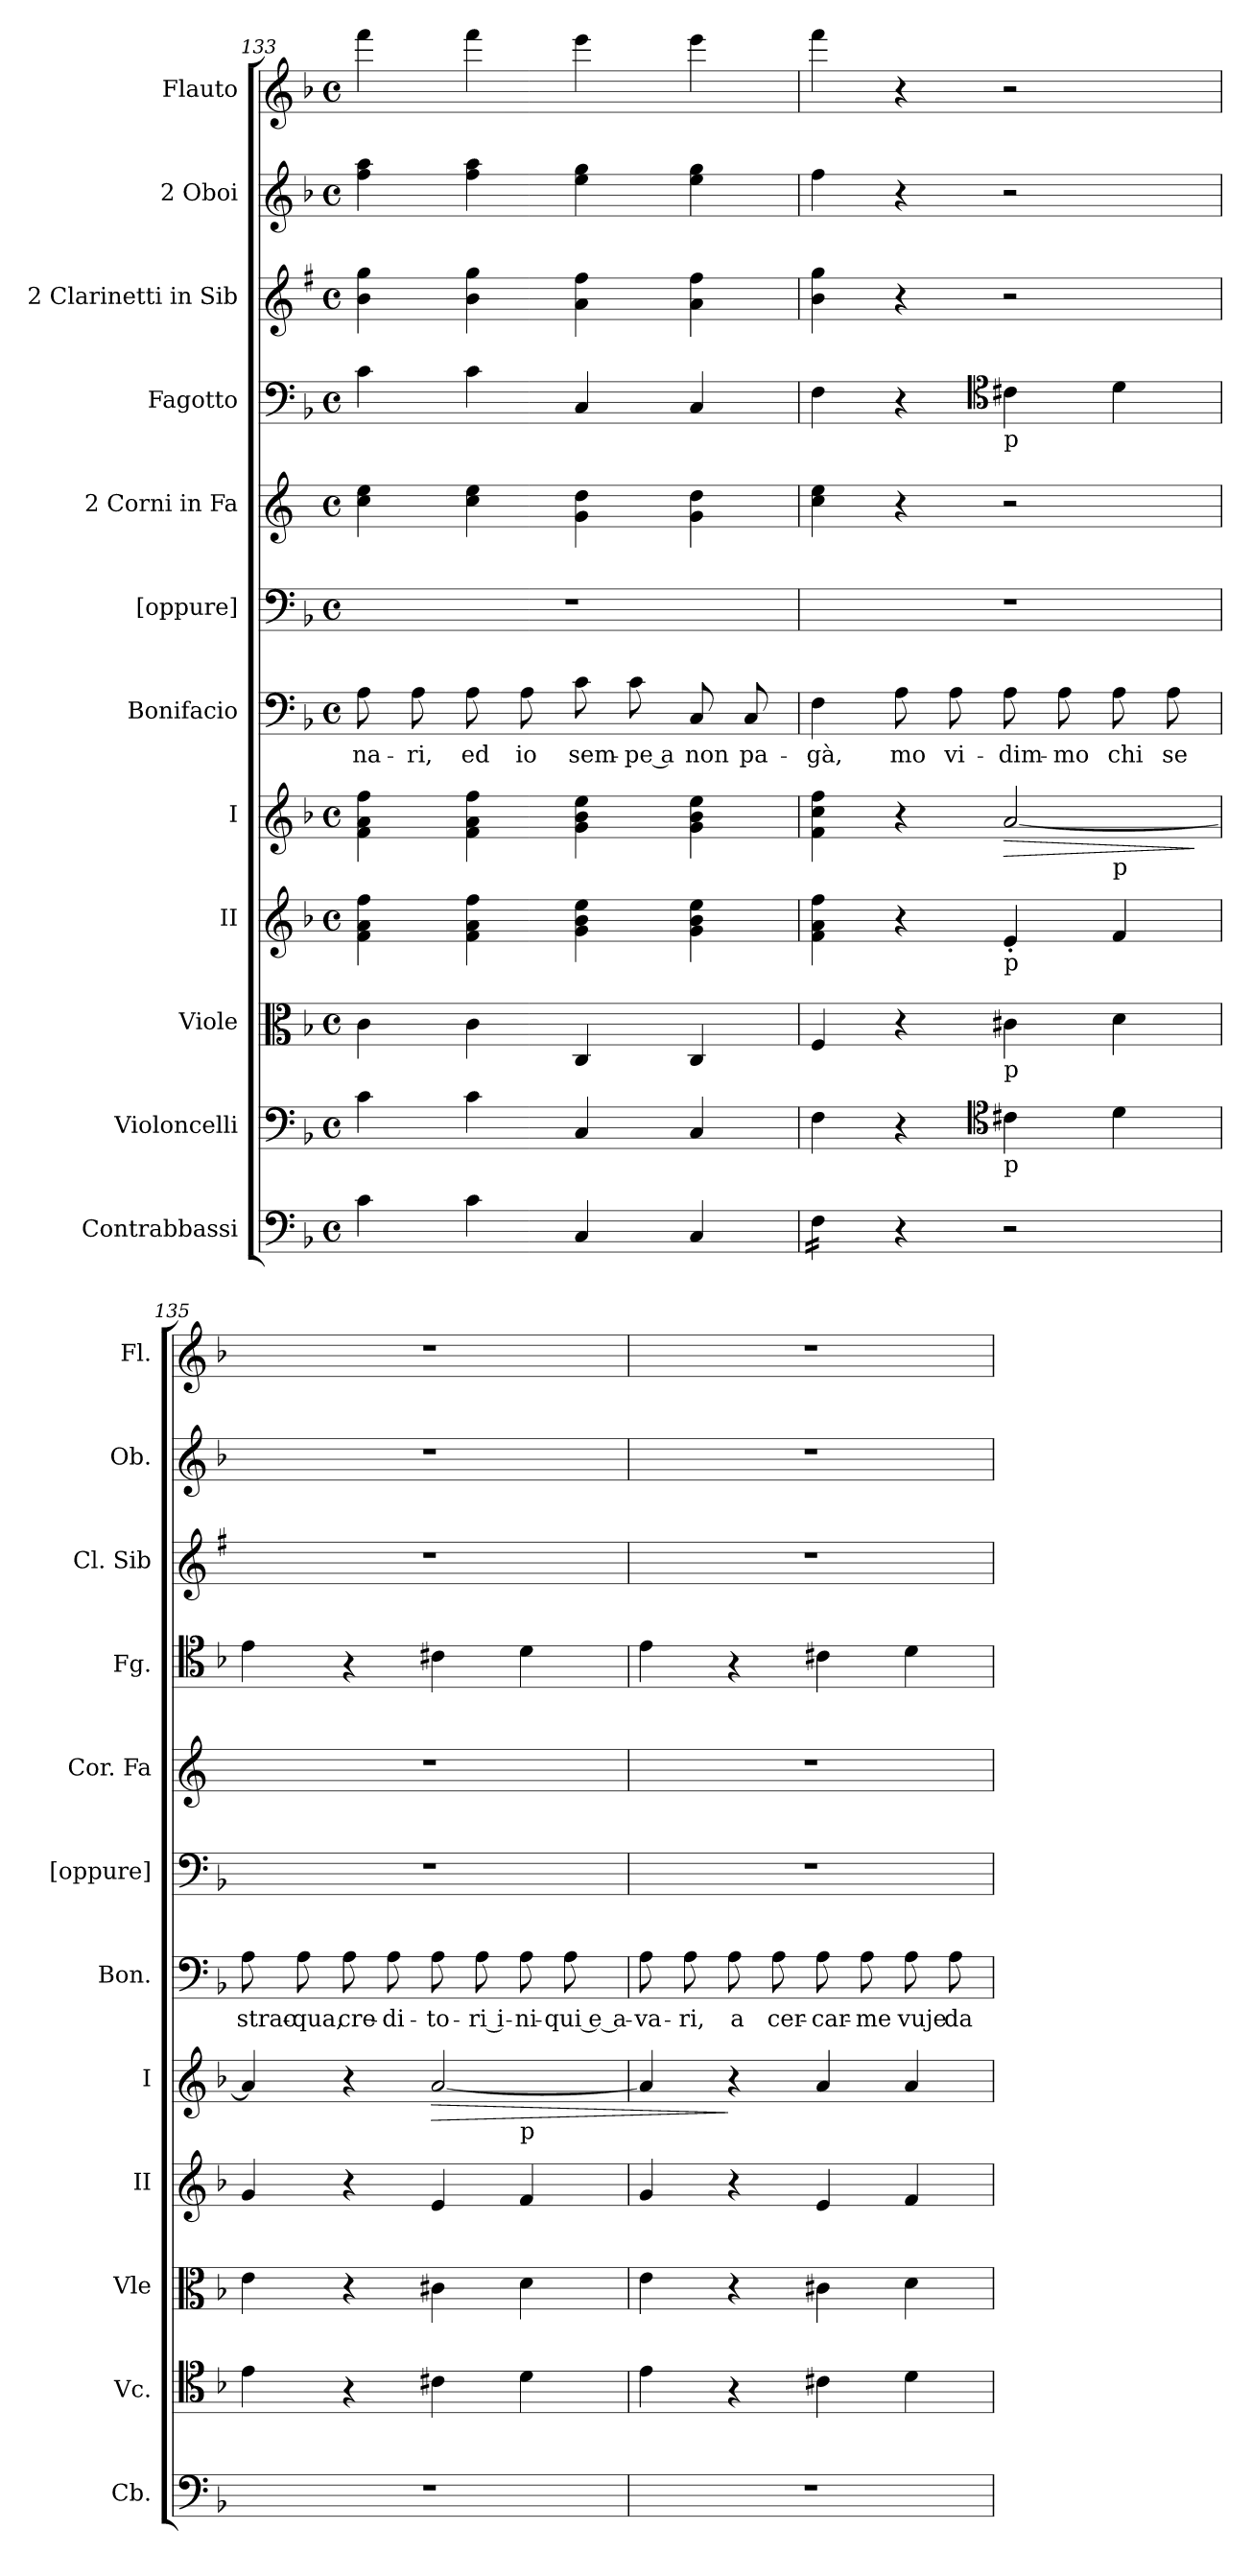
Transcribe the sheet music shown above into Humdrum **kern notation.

**kern	**kern	**kern	**kern	**kern	**dynam	**kern	**text	**kern	**kern	**kern	**kern	**kern	**kern
*part12	*part11	*part10	*part9	*part8	*part8	*part7	*part7	*part6	*part5	*part4	*part3	*part2	*part1
*staff12	*staff11	*staff10	*staff9	*staff8	*staff8	*staff7	*staff7	*staff6	*staff5	*staff4	*staff3	*staff2	*staff1
*I"Contrabbassi	*I"Violoncelli	*I"Viole	*I"II	*I"I	*	*I"Bonifacio	*	*I"[oppure]	*I"2 Corni in Fa	*I"Fagotto	*I"2 Clarinetti in Sib	*I"2 Oboi	*I"Flauto
*I'Cb.	*I'Vc.	*I'Vle	*I'II	*I'I	*	*I'Bon.	*	*I'[oppure]	*I'Cor. Fa	*I'Fg.	*I'Cl. Sib	*I'Ob.	*I'Fl.
*clefF4	*clefF4	*clefC3	*clefG2	*clefG2	*	*clefF4	*	*clefF4	*clefG2	*clefF4	*clefG2	*clefG2	*clefG2
*	*	*	*	*	*	*	*	*	*	*	*ITrd1c2	*	*
*k[b-]	*k[b-]	*k[b-]	*k[b-]	*k[b-]	*	*k[b-]	*	*k[b-]	*k[]	*k[b-]	*k[b-]	*k[b-]	*k[b-]
*F:	*F:	*F:	*F:	*F:	*	*F:	*	*F:	*C:	*F:	*F:	*F:	*F:
*M4/4	*M4/4	*M4/4	*M4/4	*M4/4	*	*M4/4	*	*M4/4	*M4/4	*M4/4	*M4/4	*M4/4	*M4/4
*met(c)	*met(c)	*met(c)	*met(c)	*met(c)	*	*met(c)	*	*met(c)	*met(c)	*met(c)	*met(c)	*met(c)	*met(c)
=133	=133	=133	=133	=133	=133	=133	=133	=133	=133	=133	=133	=133	=133
!	!	!	!	!	!	!	!LO:LY:b	!	!	!	!	!	!
4c\	4c\	4c\	4f\ 4a\ 4ff\	4f\ 4a\ 4ff\	.	8A\	-na-	1r	4cc\ 4ee\	4c\	4a\ 4ff\	4ff\ 4aa\	4fff\
!	!	!	!	!	!	!	!LO:LY:b	!	!	!	!	!	!
.	.	.	.	.	.	8A\	-ri,	.	.	.	.	.	.
!	!	!	!	!	!	!	!LO:LY:b	!	!	!	!	!	!
4c\	4c\	4c\	4f\ 4a\ 4ff\	4f\ 4a\ 4ff\	.	8A\	ed	.	4cc\ 4ee\	4c\	4a\ 4ff\	4ff\ 4aa\	4fff\
!	!	!	!	!	!	!	!LO:LY:b	!	!	!	!	!	!
.	.	.	.	.	.	8A\	io	.	.	.	.	.	.
!	!	!	!	!	!	!	!LO:LY:b	!	!	!	!	!	!
4C/	4C/	4C/	4g\ 4b-\ 4ee\	4g\ 4b-\ 4ee\	.	8c\	sem-	.	4g\ 4dd\	4C/	4g\ 4ee\	4ee\ 4gg\	4eee\
!	!	!	!	!	!	!	!LO:LY:b	!	!	!	!	!	!
.	.	.	.	.	.	8c\	-pe a	.	.	.	.	.	.
!	!	!	!	!	!	!	!LO:LY:b	!	!	!	!	!	!
4C/	4C/	4C/	4g\ 4b-\ 4ee\	4g\ 4b-\ 4ee\	.	8C/	non	.	4g\ 4dd\	4C/	4g\ 4ee\	4ee\ 4gg\	4eee\
!	!	!	!	!	!	!	!LO:LY:b	!	!	!	!	!	!
.	.	.	.	.	.	8C/	pa-	.	.	.	.	.	.
!!LO:PB:g=z
=134	=134	=134	=134	=134	=134	=134	=134	=134	=134	=134	=134	=134	=134
!	!	!	!	!	!	!	!LO:LY:b	!	!	!	!	!	!
*	*	*	*	*^	*	*	*	*	*	*	*	*	*
*tremolo	*	*	*	*	*	*	*	*	*	*	*	*	*	*
16F\LL	4F\	4F/	4f\ 4a\ 4ff\	4f\ 4cc\ 4ff\	2.ryy	.	4F\	-gà,	1r	4cc\ 4ee\	4F\	4a\ 4ff\	4ff	4fff\
16F\	.	.	.	.	.	.	.	.	.	.	.	.	.	.
16F\	.	.	.	.	.	.	.	.	.	.	.	.	.	.
16F\JJ	.	.	.	.	.	.	.	.	.	.	.	.	.	.
*Xtremolo	*	*	*	*	*	*	*	*	*	*	*	*	*	*
!	!	!	!	!	!	!	!	!LO:LY:b	!	!	!	!	!	!
4r	4r	4r	4r	4r	.	.	8A\	mo	.	4r	4r	4r	4r	4r
!	!	!	!	!	!	!	!	!LO:LY:b	!	!	!	!	!	!
.	.	.	.	.	.	.	8A\	vi-	.	.	.	.	.	.
*	*clefC4	*	*	*	*	*	*	*	*	*	*clefC4	*	*	*
!	!	!	!	!	!	!	!	!	!	!	!LO:TX:b:t=p	!	!	!
!	!	!	!LO:TX:b:t=p	!	!	!	!	!	!	!	!	!	!	!
!	!	!LO:TX:b:t=p	!	!	!	!	!	!	!	!	!	!	!	!
!	!LO:TX:b:t=p	!	!	!	!	!	!	!	!	!	!	!	!	!
!	!	!	!	!	!	!LO:HP:b	!	!LO:LY:b	!	!	!	!	!	!
2r	4c#X>\	4c#X>\	4e'</	[2a/	.	>	8A\	-dim-	.	2r	4c#X>\	2r	2r	2r
!	!	!	!	!	!	!	!	!LO:LY:b	!	!	!	!	!	!
.	.	.	.	.	.	.	8A\	-mo	.	.	.	.	.	.
!	!	!	!	!	!LO:TX:b:t=p	!	!	!	!	!	!	!	!	!
!	!	!	!	!	!	!	!	!LO:LY:b	!	!	!	!	!	!
.	4d\	4d\	4f/	.	4ryy	.	8A\	chi	.	.	4d\	.	.	.
!	!	!	!	!	!	!	!	!LO:LY:b	!	!	!	!	!	!
.	.	.	.	.	.	.	8A\	se	.	.	.	.	.	.
.	.	.	.	.	.	]	.	.	.	.	.	.	.	.
=135	=135	=135	=135	=135	=135	=135	=135	=135	=135	=135	=135	=135	=135	=135
!	!	!	!	!	!	!	!	!LO:LY:b	!	!	!	!	!	!
1r	4e\	4e\	4g/	4a/]	2.ryy	.	8A\	strac-	1r	1r	4e\	1r	1r	1r
!	!	!	!	!	!	!	!	!LO:LY:b	!	!	!	!	!	!
.	.	.	.	.	.	.	8A\	-qua,	.	.	.	.	.	.
!	!	!	!	!	!	!	!	!LO:LY:b	!	!	!	!	!	!
.	4r	4r	4r	4r	.	.	8A\	cre-	.	.	4r	.	.	.
!	!	!	!	!	!	!	!	!LO:LY:b	!	!	!	!	!	!
.	.	.	.	.	.	.	8A\	-di-	.	.	.	.	.	.
!	!	!	!	!	!	!LO:HP:b	!	!LO:LY:b	!	!	!	!	!	!
.	4c#X\	4c#X\	4e/	[2a/	.	>	8A\	-to-	.	.	4c#X\	.	.	.
!	!	!	!	!	!	!	!	!LO:LY:b	!	!	!	!	!	!
.	.	.	.	.	.	.	8A\	-ri i-	.	.	.	.	.	.
!	!	!	!	!	!LO:TX:b:t=p	!	!	!	!	!	!	!	!	!
!	!	!	!	!	!	!	!	!LO:LY:b	!	!	!	!	!	!
.	4d\	4d\	4f/	.	4ryy	.	8A\	-ni-	.	.	4d\	.	.	.
!	!	!	!	!	!	!	!	!LO:LY:b	!	!	!	!	!	!
.	.	.	.	.	.	.	8A\	-qui e a-	.	.	.	.	.	.
=136	=136	=136	=136	=136	=136	=136	=136	=136	=136	=136	=136	=136	=136	=136
!	!	!	!	!	!	!	!	!LO:LY:b	!	!	!	!	!	!
*	*	*	*	*v	*v	*	*	*	*	*	*	*	*	*
1r	4e\	4e\	4g/	4a/]	.	8A\	-va-	1r	1r	4e\	1r	1r	1r
!	!	!	!	!	!	!	!LO:LY:b	!	!	!	!	!	!
.	.	.	.	.	.	8A\	-ri,	.	.	.	.	.	.
!	!	!	!	!	!	!	!LO:LY:b	!	!	!	!	!	!
.	4r	4r	4r	4r	]	8A\	a	.	.	4r	.	.	.
!	!	!	!	!	!	!	!LO:LY:b	!	!	!	!	!	!
.	.	.	.	.	.	8A\	cer-	.	.	.	.	.	.
!	!	!	!	!	!	!	!LO:LY:b	!	!	!	!	!	!
.	4c#X\	4c#X\	4e/	4a/	.	8A\	-car-	.	.	4c#X\	.	.	.
!	!	!	!	!	!	!	!LO:LY:b	!	!	!	!	!	!
.	.	.	.	.	.	8A\	-me	.	.	.	.	.	.
!	!	!	!	!	!	!	!LO:LY:b	!	!	!	!	!	!
.	4d\	4d\	4f/	4a/	.	8A\	vuje	.	.	4d\	.	.	.
!	!	!	!	!	!	!	!LO:LY:b	!	!	!	!	!	!
.	.	.	.	.	.	8A\	da-	.	.	.	.	.	.
=	=	=	=	=	=	=	=	=	=	=	=	=	=
*-	*-	*-	*-	*-	*-	*-	*-	*-	*-	*-	*-	*-	*-
